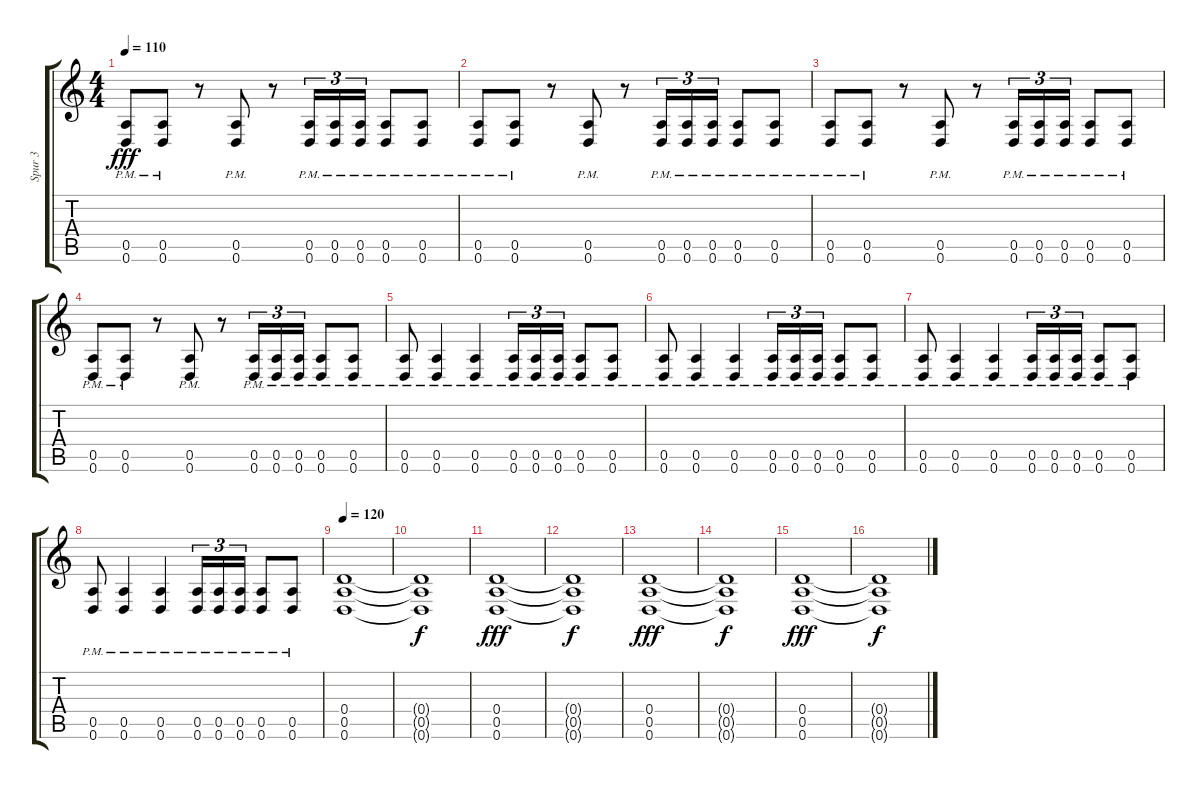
\track ("Spur 3" "Spur 3") {instrument distortionguitar}
\staff {score tabs}
\tuning (E4 B3 G3 D3 A2 D2) {hide}
\ts (4 4)
\tempo 110
\clef g2
\ks c
(0.5{pm} 0.6{pm}).8{dy fff} (0.5{pm} 0.6{pm}).8 r.8 (0.5{pm} 0.6{pm}).8 r.8 (0.5{pm} 0.6{pm}).16{tu (3 2)} (0.5{pm} 0.6{pm}).16{tu (3 2)} (0.5{pm} 0.6{pm}).16{tu (3 2)} (0.5{pm} 0.6{pm}).8 (0.5{pm} 0.6{pm}).8 |
(0.5{pm} 0.6{pm}).8 (0.5{pm} 0.6{pm}).8 r.8 (0.5{pm} 0.6{pm}).8 r.8 (0.5{pm} 0.6{pm}).16{tu (3 2)} (0.5{pm} 0.6{pm}).16{tu (3 2)} (0.5{pm} 0.6{pm}).16{tu (3 2)} (0.5{pm} 0.6{pm}).8 (0.5{pm} 0.6{pm}).8 |
(0.5{pm} 0.6{pm}).8 (0.5{pm} 0.6{pm}).8 r.8 (0.5{pm} 0.6{pm}).8 r.8 (0.5{pm} 0.6{pm}).16{tu (3 2)} (0.5{pm} 0.6{pm}).16{tu (3 2)} (0.5{pm} 0.6{pm}).16{tu (3 2)} (0.5{pm} 0.6{pm}).8 (0.5{pm} 0.6{pm}).8 |
(0.5{pm} 0.6{pm}).8 (0.5{pm} 0.6{pm}).8 r.8 (0.5{pm} 0.6{pm}).8 r.8 (0.5{pm} 0.6{pm}).16{tu (3 2)} (0.5{pm} 0.6{pm}).16{tu (3 2)} (0.5{pm} 0.6{pm}).16{tu (3 2)} (0.5{pm} 0.6{pm}).8 (0.5{pm} 0.6{pm}).8 |
(0.5{pm} 0.6{pm}).8 (0.5{pm} 0.6{pm}).4 (0.5{pm} 0.6{pm}).4 (0.5{pm} 0.6{pm}).16{tu (3 2)} (0.5{pm} 0.6{pm}).16{tu (3 2)} (0.5{pm} 0.6{pm}).16{tu (3 2)} (0.5{pm} 0.6{pm}).8 (0.5{pm} 0.6{pm}).8 |
(0.5{pm} 0.6{pm}).8 (0.5{pm} 0.6{pm}).4 (0.5{pm} 0.6{pm}).4 (0.5{pm} 0.6{pm}).16{tu (3 2)} (0.5{pm} 0.6{pm}).16{tu (3 2)} (0.5{pm} 0.6{pm}).16{tu (3 2)} (0.5{pm} 0.6{pm}).8 (0.5{pm} 0.6{pm}).8 |
(0.5{pm} 0.6{pm}).8 (0.5{pm} 0.6{pm}).4 (0.5{pm} 0.6{pm}).4 (0.5{pm} 0.6{pm}).16{tu (3 2)} (0.5{pm} 0.6{pm}).16{tu (3 2)} (0.5{pm} 0.6{pm}).16{tu (3 2)} (0.5{pm} 0.6{pm}).8 (0.5{pm} 0.6{pm}).8 |
(0.5{pm} 0.6{pm}).8 (0.5{pm} 0.6{pm}).4 (0.5{pm} 0.6{pm}).4 (0.5{pm} 0.6{pm}).16{tu (3 2)} (0.5{pm} 0.6{pm}).16{tu (3 2)} (0.5{pm} 0.6{pm}).16{tu (3 2)} (0.5{pm} 0.6{pm}).8 (0.5{pm} 0.6{pm}).8 |
\tempo 120
(0.4 0.5 0.6).1 |
(0.4{t} 0.5{t} 0.6{t}).1{dy f} |
(0.4 0.5 0.6).1{dy fff} |
(0.4{t} 0.5{t} 0.6{t}).1{dy f} |
(0.4 0.5 0.6).1{dy fff} |
(0.4{t} 0.5{t} 0.6{t}).1{dy f} |
(0.4 0.5 0.6).1{dy fff} |
(0.4{t} 0.5{t} 0.6{t}).1{dy f}
